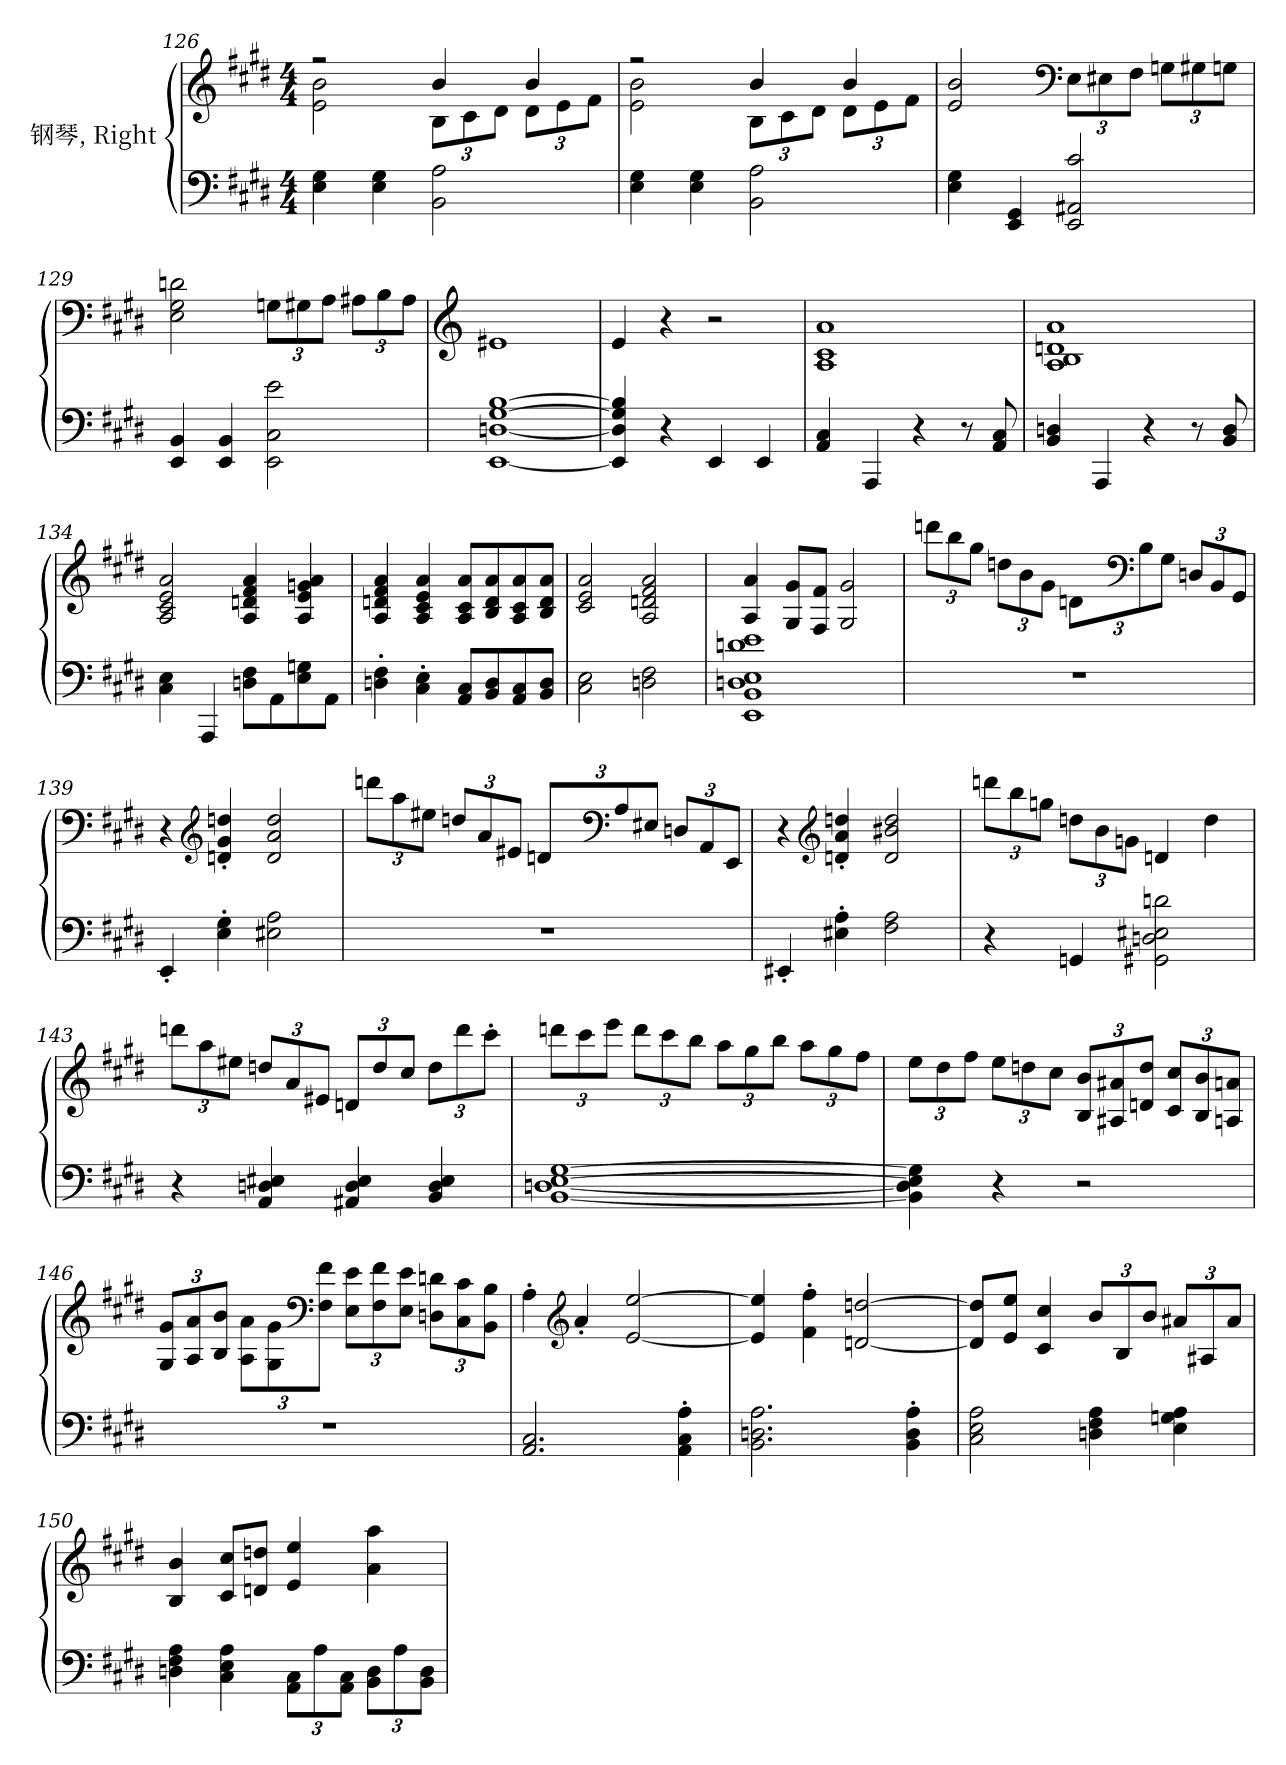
**kern	**kern
*part1	*part1
*staff2	*staff1
*I"钢琴, Right	*
!!LO:LB:g=z
*clefF4	*clefG2
*k[f#c#g#d#]	*k[f#c#g#d#]
*M4/4	*M4/4
=126	=126
*	*^
4E\ 4G#\	2r	2e\ 2b\
4E\ 4G#\	.	.
*	*	*Xbrackettup
2BB\ 2A\	4b/	12B\L
.	.	12c#\
.	.	12d#\J
.	4b/	12d#\L
.	.	12e\
.	.	12f#\J
=127	=127	=127
4E\ 4G#\	2r	2e\ 2b\
4E\ 4G#\	.	.
*	*MM106	*
2BB\ 2A\	4b/	12B\L
*	*MM104	*
.	.	12c#\
*	*MM100	*
.	.	12d#\J
*	*MM92	*
.	4b/	12d#\L
*	*MM89	*
.	.	12e\
*	*MM79	*
.	.	12f#\J
*	*v	*v
=128	=128
4E\ 4G#\	2e/ 2b/
4EE/ 4GG#/	.
*	*clefF4
2EE/ 2AA#X/ 2c#/	12E\L
.	12E#X\
.	12F#\J
.	12Gn\L
.	12G#X\
.	12Gn\J
=129	=129
4EE/ 4BB/	2E\ 2G#\ 2dn\
4EE/ 4BB/	.
2EE\ 2C#\ 2e\	12Gn\L
.	12G#X\
.	12A\J
.	12A#X\L
.	12B\
.	12A#\J
!!LO:LB:g=z
=130	=130
*	*clefG2
[1EE [1Dn [1G# [1B	1e#X
=131	=131
*	*MM73
4EE/] 4D/] 4G#/] 4B/]	4e/
*	*MM88
4r	4r
*	*MM107
4EE/	2r
4EE/	.
=132	=132
*	*MM130
4AA/ 4C#/	1A 1c# 1a
4AAA/	.
4r	.
8r	.
8AA/ 8C#/	.
=133	=133
4BB/ 4Dn/	1A 1B 1dn 1a
4AAA/	.
4r	.
8r	.
8BB/ 8D/	.
=134	=134
4C#\ 4E\	2A/ 2c#/ 2e/ 2a/
4AAA/	.
8Dn\ 8F#\L	4A/ 4dn/ 4f#/ 4a/
8AA\	.
8E\ 8Gn\	4A/ 4e/ 4gn/ 4a/
8AA\J	.
=135	=135
*	*MM134
4Dn\' 4F#\'	4A/ 4dn/ 4f#/ 4a/
*	*MM131
4C#\' 4E\'	4A/ 4c#/ 4e/ 4a/
*	*MM125
8AA/ 8C#/L	8A/ 8c#/ 8a/L
8BB/ 8D/	8B/ 8d/ 8a/
*	*MM120
8AA/ 8C#/	8A/ 8c#/ 8a/
8BB/ 8D/J	8B/ 8d/ 8a/J
=136	=136
2C#\ 2E\	2c#/ 2e/ 2a/
2Dn\ 2F#\	2A/ 2dn/ 2f#/ 2a/
!!LO:LB:g=z
=137	=137
1EE 1BB 1Dn 1E 1dn 1e	4A/ 4a/
.	8G#/ 8g#/L
.	8F#/ 8f#/J
.	2G#/ 2g#/
=138	=138
*	*MM80
1r	12dddn\L
.	12bb\
.	12gg#\J
.	12ddn\L
.	12b\
.	12g#\J
.	12dn\L
*	*clefF4
.	12B\
.	12G#\J
.	12Dn/L
*	*MM130
.	12BB/
.	12GG#/J
=139	=139
*	*MM134
4EE'/	4r
*	*clefG2
4E\' 4G#\'	4dn/' 4g#/' 4ddn/'
*	*MM130
2E#X\ 2A\	2d/ 2a/ 2dd/
!!LO:LB:g=z
=140	=140
*	*MM116
1r	12dddn\L
.	12aa\
.	12ee#X\J
.	12ddn/L
.	12a/
.	12e#X/J
.	12dn/L
*	*clefF4
.	12A/
.	12E#X/J
.	12Dn/L
*	*MM130
.	12AA/
.	12EE/J
=141	=141
*	*MM134
4EE#X'/	4r
*	*clefG2
4E#X\' 4A\'	4dn/' 4a/' 4ddn/'
*	*MM130
2F#\ 2A\	2d/ 2b#X/ 2dd/
=142	=142
4r	12dddn\L
.	12bb\
.	12ggn\J
4GGn/	12ddn\L
.	12b\
.	12gn\J
2GG#X\ 2Dn\ 2E#X\ 2dn\	4dn/
.	4dd\
!!LO:LB:g=z
=143	=143
*	*MM133
4r	12dddn\L
.	12aa\
.	12ee#X\J
*	*MM134
4AA/ 4Dn/ 4E#X/	12ddn/L
.	12a/
.	12e#X/J
4AA#X/ 4D/ 4E#/	12dn/L
.	12dd/
.	12cc#/J
*	*MM137
4BB/ 4D/ 4E#/	12dd\L
.	12ddd\
.	12ccc#'\J
=144	=144
[1BB [1Dn [1E [1G#	12dddn\L
.	12ccc#\
.	12eee\J
.	12ddd\L
.	12ccc#\
.	12bb\J
*	*MM138
.	12aa\L
.	12gg#\
.	12bb\J
.	12aa\L
.	12gg#\
.	12ff#\J
!!LO:PB:g=z
=145	=145
*	*MM134
4BB\] 4D\] 4E\] 4G#\]	12ee\L
.	12dd#\
.	12ff#\J
4r	12ee\L
.	12ddn\
.	12cc#\J
2r	12B/ 12b/L
.	12A#X/ 12a#X/
.	12dn/ 12dd/J
.	12c#/ 12cc#/L
.	12B/ 12b/
.	12An/ 12an/J
=146	=146
1r	12G#/ 12g#/L
.	12A/ 12a/
.	12B/ 12b/J
.	12A\ 12a\L
.	12G#\ 12g#\
*	*clefF4
.	12F#\ 12f#\J
.	12E\ 12e\L
.	12F#\ 12f#\
.	12E\ 12e\J
.	12Dn\ 12dn\L
.	12C#\ 12c#\
.	12BB\ 12B\J
=147	=147
*	*MM122
2.AA/ 2.C#/	4A'\
*	*clefG2
.	4a'/
*	*MM129
.	[2e/ [2ee/
4AA\' 4C#\' 4A\'	.
=148	=148
2.BB\ 2.Dn\ 2.A\	4e/] 4ee/]
.	4f#\' 4ff#\'
*	*MM130
.	[2dn/ [2ddn/
4BB\' 4D\' 4A\'	.
!!LO:LB:g=z
=149	=149
2C#\ 2E\ 2A\	8d/] 8dd/]L
.	8e/ 8ee/J
.	4c#/ 4cc#/
*	*MM132
4Dn\ 4F#\ 4A\	12b/L
.	12B/
.	12b/J
4E\ 4Gn\ 4A\	12a#X/L
*	*MM134
.	12A#X/
.	12a#/J
=150	=150
4Dn\ 4F#\ 4A\	4B/ 4b/
4C#\ 4E\ 4A\	8c#/ 8cc#/L
.	8dn/ 8ddn/J
*Xbrackettup	*
12AA\ 12C#\L	4e/ 4ee/
12A\	.
12AA\ 12C#\J	.
*	*MM134
12BB\ 12D\L	4a\ 4aa\
12A\	.
12BB\ 12D\J	.
=	=
*-	*-
